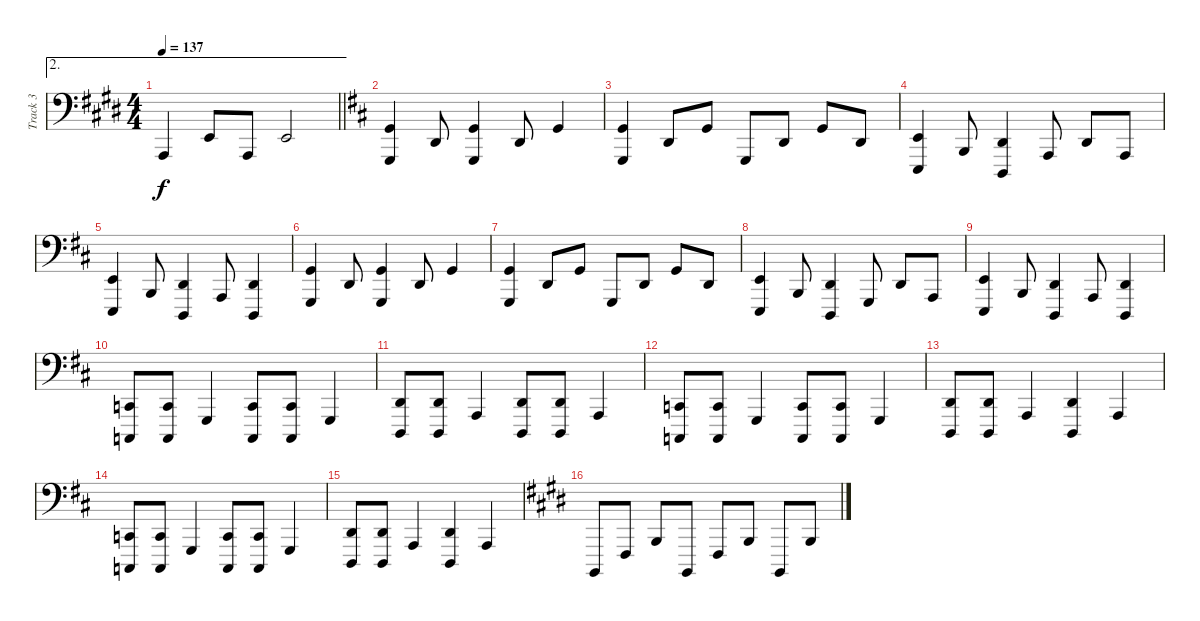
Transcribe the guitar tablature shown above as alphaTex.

\track ("Track 3" "Track 3") {instrument electricgrandpiano}
\staff {score}
\tuning (G2 D2 A1 A0) {hide}
\ae 2
\ts (4 4)
\tempo 137
\clef f4
\barLineRight lightlight
\ks e
0.3.4{dy f} 2.2.8 0.3.8 2.2.2 |
\ks d
(0.1 10.4).4 0.2.8 (0.1 10.4).4 0.2.8 0.1.4 |
(0.1 10.4).4 0.2.8 0.1.8 10.4.8 0.2.8 0.1.8 0.2.8 |
(2.2 7.4).4 2.3.8 (0.2 5.4).4 0.3.8 0.2.8 0.3.8 |
(2.2 7.4).4 2.3.8 (0.2 5.4).4 0.3.8 (0.2 5.4).4 |
(0.1 10.4).4 0.2.8 (0.1 10.4).4 0.2.8 0.1.4 |
(0.1 10.4).4 0.2.8 0.1.8 10.4.8 0.2.8 0.1.8 0.2.8 |
(2.2 7.4).4 2.3.8 (0.2 5.4).4 10.4.8 0.2.8 0.3.8 |
(2.2 7.4).4 2.3.8 (0.2 5.4).4 0.3.8 (0.2 5.4).4 |
(3.3 3.4).8 (3.3 3.4).8 10.4.4 (3.3 3.4).8 (3.3 3.4).8 10.4.4 |
(0.2 5.4).8 (0.2 5.4).8 0.3.4 (0.2 5.4).8 (0.2 5.4).8 0.3.4 |
(3.3 3.4).8 (3.3 3.4).8 10.4.4 (3.3 3.4).8 (3.3 3.4).8 10.4.4 |
(0.2 5.4).8 (0.2 5.4).8 0.3.4 (0.2 5.4).4 0.3.4 |
(3.3 3.4).8 (3.3 3.4).8 10.4.4 (3.3 3.4).8 (3.3 3.4).8 10.4.4 |
(0.2 5.4).8 (0.2 5.4).8 0.3.4 (0.2 5.4).4 0.3.4 |
\ks e
2.4.8 9.4.8 2.3.8 2.4.8 9.4.8 2.3.8 2.4.8 2.3.8
